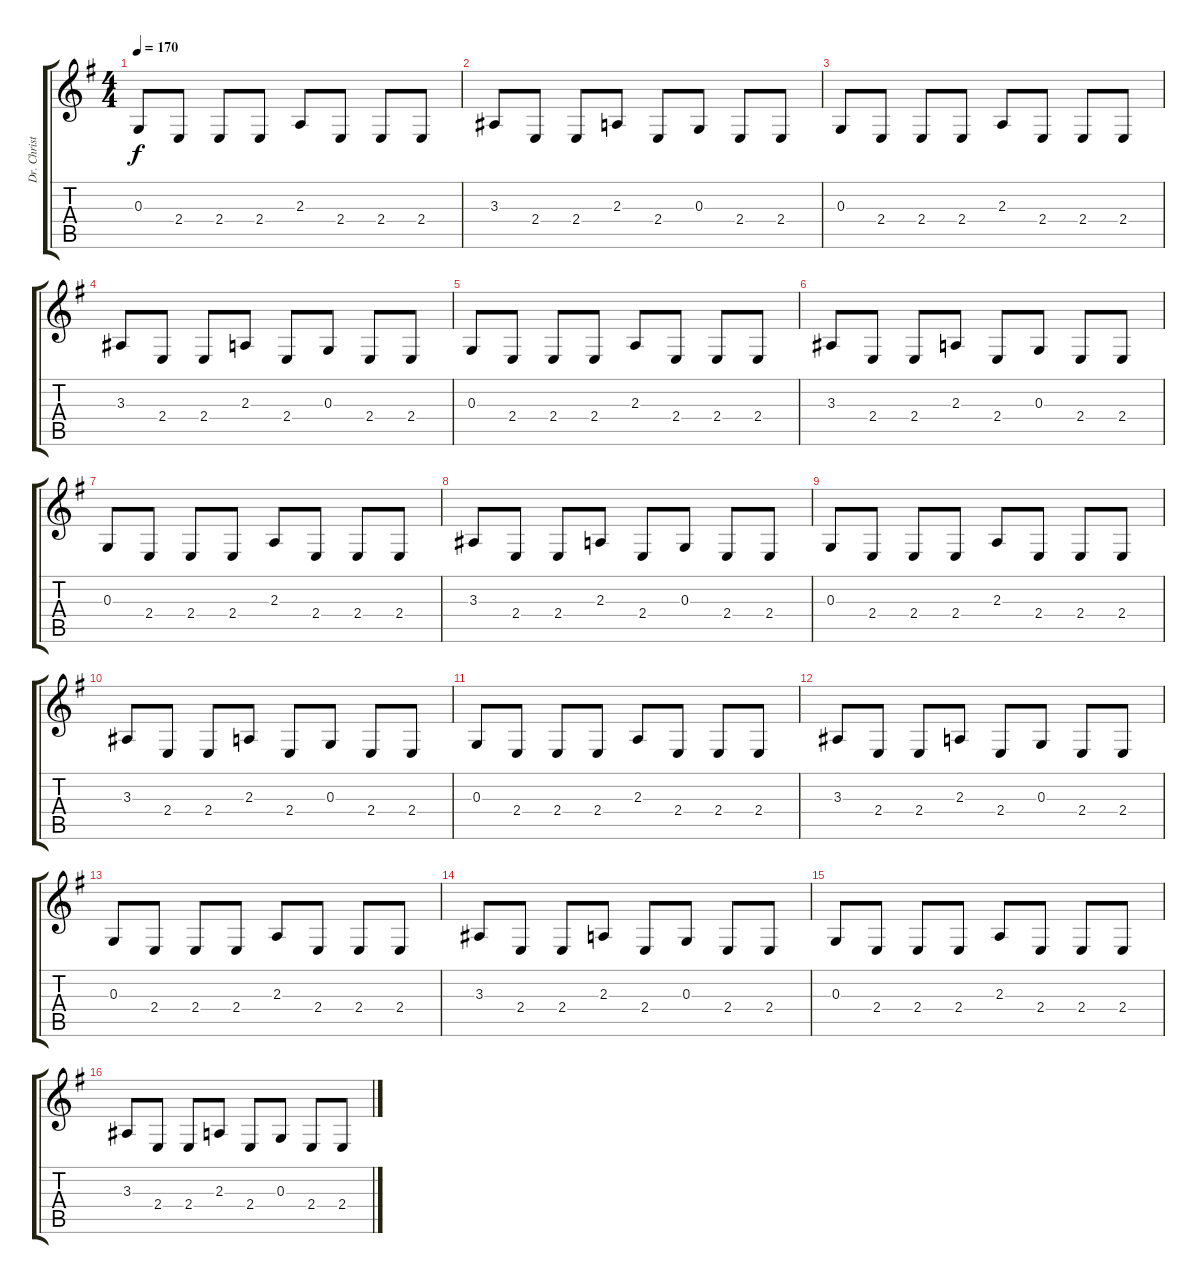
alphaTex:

\track ("Dr. Christian Lorenz - Keyboard I" "Dr. Christ") {instrument synthbrass1}
\staff {score tabs}
\tuning (E4 B3 G3 D3 A2 E2) {hide}
\ts (4 4)
\tempo 170
\clef g2
\ks g
0.3.8{dy f} 2.4.8 2.4.8 2.4.8 2.3.8 2.4.8 2.4.8 2.4.8 |
3.3.8 2.4.8 2.4.8 2.3.8 2.4.8 0.3.8 2.4.8 2.4.8 |
0.3.8 2.4.8 2.4.8 2.4.8 2.3.8 2.4.8 2.4.8 2.4.8 |
3.3.8 2.4.8 2.4.8 2.3.8 2.4.8 0.3.8 2.4.8 2.4.8 |
0.3.8 2.4.8 2.4.8 2.4.8 2.3.8 2.4.8 2.4.8 2.4.8 |
3.3.8 2.4.8 2.4.8 2.3.8 2.4.8 0.3.8 2.4.8 2.4.8 |
0.3.8 2.4.8 2.4.8 2.4.8 2.3.8 2.4.8 2.4.8 2.4.8 |
3.3.8 2.4.8 2.4.8 2.3.8 2.4.8 0.3.8 2.4.8 2.4.8 |
0.3.8 2.4.8 2.4.8 2.4.8 2.3.8 2.4.8 2.4.8 2.4.8 |
3.3.8 2.4.8 2.4.8 2.3.8 2.4.8 0.3.8 2.4.8 2.4.8 |
0.3.8 2.4.8 2.4.8 2.4.8 2.3.8 2.4.8 2.4.8 2.4.8 |
3.3.8 2.4.8 2.4.8 2.3.8 2.4.8 0.3.8 2.4.8 2.4.8 |
0.3.8 2.4.8 2.4.8 2.4.8 2.3.8 2.4.8 2.4.8 2.4.8 |
3.3.8 2.4.8 2.4.8 2.3.8 2.4.8 0.3.8 2.4.8 2.4.8 |
0.3.8 2.4.8 2.4.8 2.4.8 2.3.8 2.4.8 2.4.8 2.4.8 |
3.3.8 2.4.8 2.4.8 2.3.8 2.4.8 0.3.8 2.4.8 2.4.8
